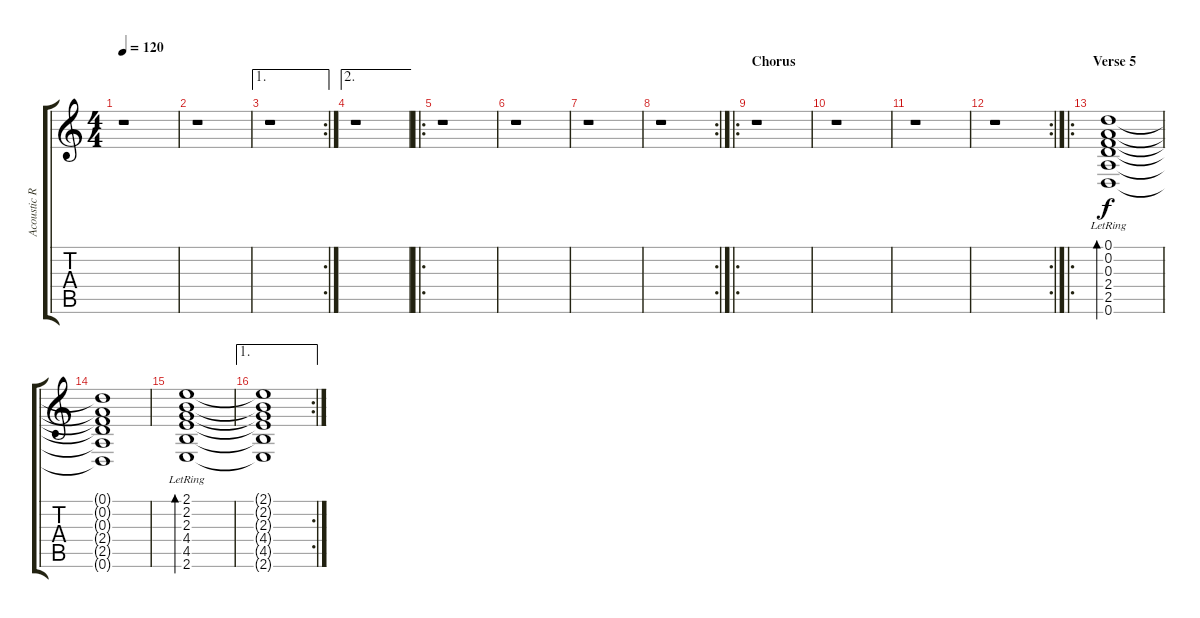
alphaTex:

\track ("Acoustic Rhytm" "Acoustic R") {instrument acousticguitarsteel}
\staff {score tabs}
\tuning (D4 A3 F3 C3 G2 D2) {hide}
\ts (4 4)
\tempo 120
\clef g2
\ks c
r.1{dy f} |
r.1 |
\ae 1
\rc 2
r.1 |
\ae 2
r.1 |
\ro
r.1 |
r.1 |
r.1 |
\rc 2
r.1 |
\ro
\section ("" "Chorus")
r.1 |
r.1 |
r.1 |
\rc 2
r.1 |
\ro
\section ("" "Verse 5")
(0.1{lr} 0.2{lr} 0.3{lr} 2.4{lr} 2.5{lr} 0.6{lr}).1{bd 480} |
(0.1{t} 0.2{t} 0.3{t} 2.4{t} 2.5{t} 0.6{t}).1 |
(2.1{lr} 2.2{lr} 2.3{lr} 4.4{lr} 4.5{lr} 2.6{lr}).1{bd 480} |
\ae 1
\rc 2
(2.1{t} 2.2{t} 2.3{t} 4.4{t} 4.5{t} 2.6{t}).1
